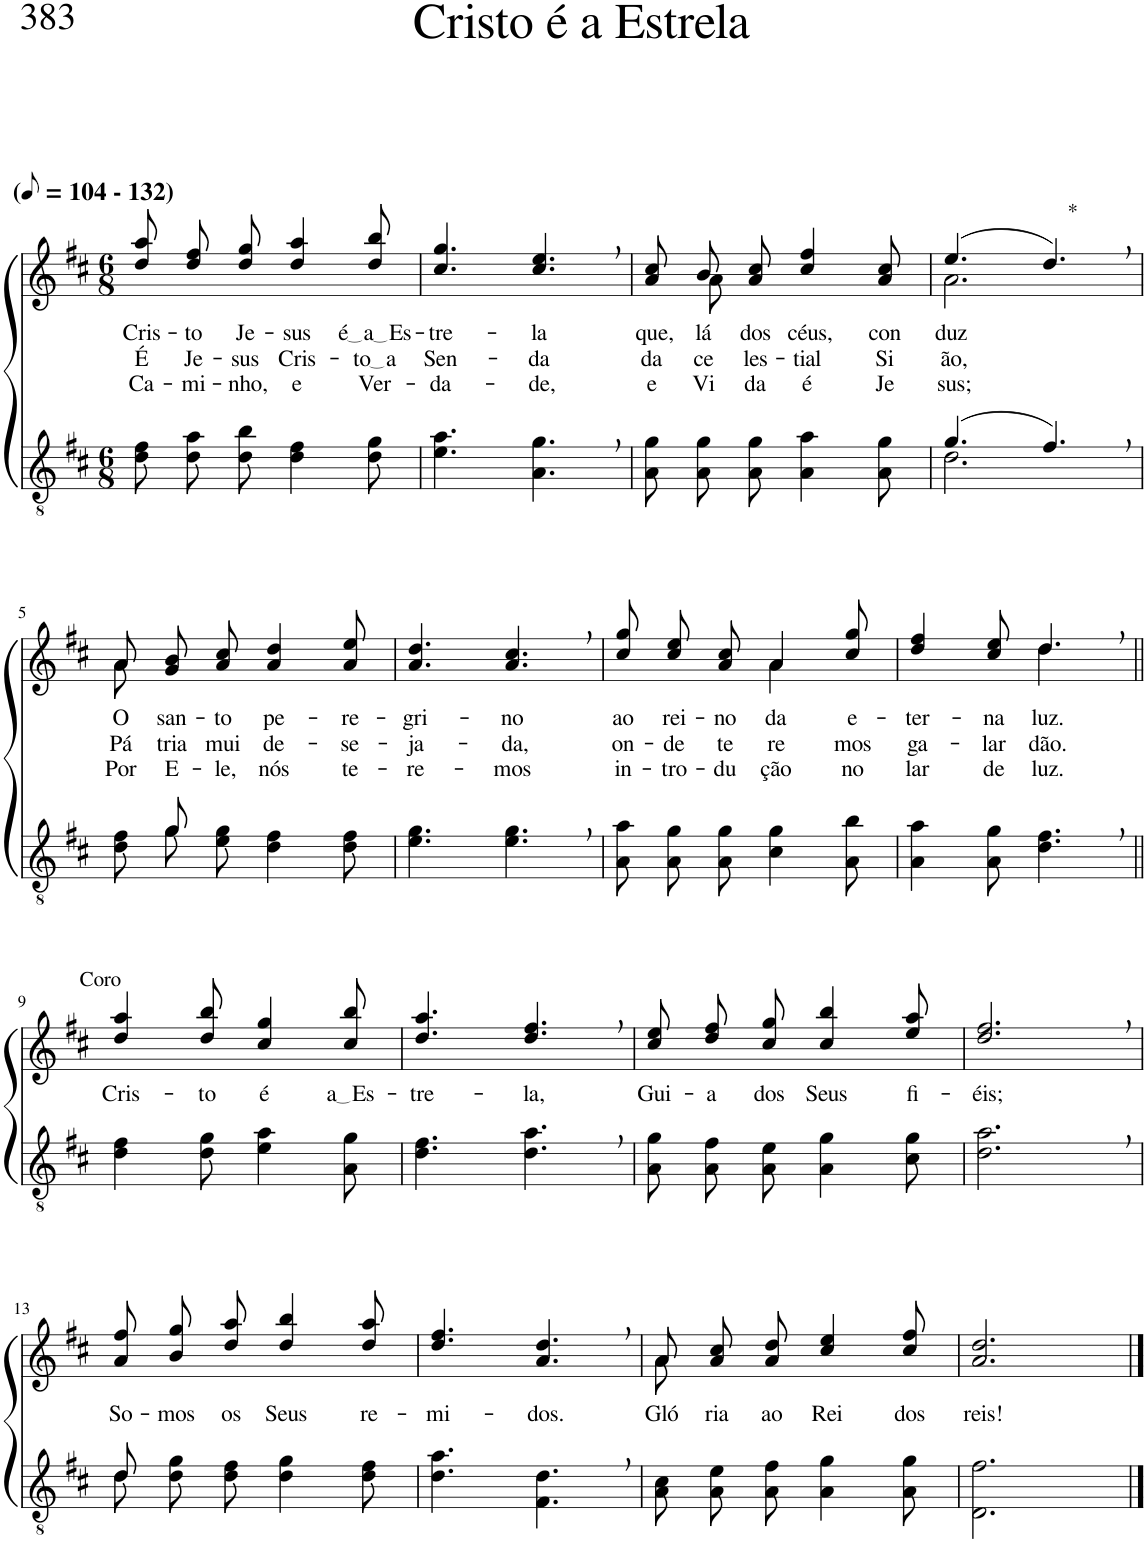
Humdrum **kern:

**kern	**kern	**text	**text	**text
*part2	*part1	*part1	*part1	*part1
*staff2	*staff1	*staff1	*staff1	*staff1
*I"Parte III e IV	*I"Parte I e II	*	*	*
*clefGv2	*clefG2	*	*	*
*Trd5c9	*Trd5c9	*	*	*
*k[f#c#]	*k[f#c#]	*	*	*
*M6/8	*M6/8	*	*	*
*MM52	*MM52	*	*	*
=1	=1	=1	=1	=1
!	!LO:TX:a:B:t=(	!	!	!
!	!LO:TX:a:B:t=- 132)	!	!	!
!	!	!LO:LY:b	!LO:LY:b	!LO:LY:b
8d\ 8f#\L	8dd\ 8aa\L	Cris-	É	Ca-
!	!	!LO:LY:b	!LO:LY:b	!LO:LY:b
8d\ 8a\	8dd\ 8ff#\	-to	Je-	-mi-
!	!	!LO:LY:b	!LO:LY:b	!LO:LY:b
8d\ 8b\J	8dd\ 8gg\J	Je-	-sus	-nho,
!	!	!LO:LY:b	!LO:LY:b	!LO:LY:b
4d\ 4f#\	4dd/ 4aa/	-sus	Cris-	e
!	!	!LO:LY:b	!LO:LY:b	!LO:LY:b
8d\ 8g\	8dd/ 8bb/	é a Es	to a	Ver-
=2	=2	=2	=2	=2
!	!	!LO:LY:b	!LO:LY:b	!LO:LY:b
4.e\ 4.a\	4.cc#/ 4.gg/	-tre-	Sen-	-da-
!	!	!LO:LY:b	!LO:LY:b	!LO:LY:b
4.A\, 4.g\,	4.cc#/, 4.ee/,	-la	-da	-de,
=3	=3	=3	=3	=3
!	!	!LO:LY:b	!LO:LY:b	!LO:LY:b
*	*^	*	*	*
8A\ 8g\L	8a\ 8cc#\L	8ryy	que,	da	e
!	!	!	!LO:LY:b	!LO:LY:b	!LO:LY:b
8A\ 8g\	8b\	8a\	lá	ce-	Vi-
!	!	!	!LO:LY:b	!LO:LY:b	!LO:LY:b
8A\ 8g\J	8a\ 8cc#\J	2ryy	dos	-les-	-da
!	!	!	!LO:LY:b	!LO:LY:b	!LO:LY:b
4A\ 4a\	4cc#/ 4ff#/	.	céus,	-tial	é
!	!	!	!LO:LY:b	!LO:LY:b	!LO:LY:b
8A\ 8g\	8a/ 8cc#/	.	con-	Si-	Je-
=4	=4	=4	=4	=4	=4
*^	*	*	*	*	*
!	!	!	!	!LO:LY:b	!LO:LY:b	!LO:LY:b
(4.g/	2.d\	(4.ee/	2.a\	-duz	-ão,	-sus;
!	!	!LO:TX:a:t=*	!	!	!	!
4.f#,/)	.	4.dd,/)	.	.	.	.
!!LO:LB:g=z	!!
=5	=5	=5	=5	=5	=5	=5
!	!	!	!	!LO:LY:b	!LO:LY:b	!LO:LY:b
8ryy	8d\ 8f#\L	8a\L	8a\	O	Pá-	Por
!	!	!	!	!LO:LY:b	!LO:LY:b	!LO:LY:b
8g/	8g\	8g\ 8b\	2ryy	san-	-tria	E-
!	!	!	!	!LO:LY:b	!LO:LY:b	!LO:LY:b
2ryy	8e\ 8g\J	8a\ 8cc#\J	.	-to	mui	-le,
!	!	!	!	!LO:LY:b	!LO:LY:b	!LO:LY:b
.	4d\ 4f#\	4a/ 4dd/	.	pe-	de-	nós
!	!	!	!	!LO:LY:b	!LO:LY:b	!LO:LY:b
.	8d\ 8f#\	8a/ 8ee/	8ryy	-re-	-se-	te-
=6	=6	=6	=6	=6	=6	=6
!	!	!	!	!LO:LY:b	!LO:LY:b	!LO:LY:b
*v	*v	*	*	*	*	*
*	*v	*v	*	*	*
4.e\ 4.g\	4.a/ 4.dd/	-gri-	-ja-	-re-
!	!	!LO:LY:b	!LO:LY:b	!LO:LY:b
4.e\, 4.g\,	4.a/, 4.cc#/,	-no	-da,	-mos
=7	=7	=7	=7	=7
!	!	!LO:LY:b	!LO:LY:b	!LO:LY:b
*	*^	*	*	*
8A\ 8a\L	8cc#\ 8gg\L	4.ryy	ao	on-	in-
!	!	!	!LO:LY:b	!LO:LY:b	!LO:LY:b
8A\ 8g\	8cc#\ 8ee\	.	rei-	-de	-tro-
!	!	!	!LO:LY:b	!LO:LY:b	!LO:LY:b
8A\ 8g\J	8a\ 8cc#\J	.	-no	te-	-du-
!	!	!	!LO:LY:b	!LO:LY:b	!LO:LY:b
4c#\ 4g\	4a/	4a\	da	-re-	-ção
!	!	!	!LO:LY:b	!LO:LY:b	!LO:LY:b
8A\ 8b\	8cc#/ 8gg/	8ryy	e-	-mos	no
=8	=8	=8	=8	=8	=8
!	!	!	!LO:LY:b	!LO:LY:b	!LO:LY:b
4A\ 4a\	4dd/ 4ff#/	4.ryy	-ter-	ga-	lar
!	!	!	!LO:LY:b	!LO:LY:b	!LO:LY:b
8A\ 8g\	8cc#/ 8ee/	.	-na	-lar-	de
!	!	!	!LO:LY:b	!LO:LY:b	!LO:LY:b
4.d\, 4.f#\,	4.dd,/	4.dd\	luz.	-dão.	luz.
!!LO:LB:g=z
=9||	=9||	=9||	=9||	=9||	=9||
!	!LO:TX:a:t=Coro	!	!	!	!
!	!	!	!LO:LY:b	!	!
*	*v	*v	*	*	*
4d\ 4f#\	4dd/ 4aa/	Cris-	.	.
!	!	!LO:LY:b	!	!
8d\ 8g\	8dd/ 8bb/	-to	.	.
!	!	!LO:LY:b	!	!
4e\ 4a\	4cc#/ 4gg/	é	.	.
!	!	!LO:LY:b	!	!
8A\ 8g\	8cc#/ 8bb/	a Es	.	.
=10	=10	=10	=10	=10
!	!	!LO:LY:b	!	!
4.d\ 4.f#\	4.dd/ 4.aa/	-tre-	.	.
!	!	!LO:LY:b	!	!
4.d\, 4.a\,	4.dd/, 4.ff#/,	-la,	.	.
=11	=11	=11	=11	=11
!	!	!LO:LY:b	!	!
8A\ 8g\L	8cc#\ 8ee\L	Gui-	.	.
!	!	!LO:LY:b	!	!
8A\ 8f#\	8dd\ 8ff#\	-a	.	.
!	!	!LO:LY:b	!	!
8A\ 8e\J	8cc#\ 8gg\J	dos	.	.
!	!	!LO:LY:b	!	!
4A\ 4g\	4cc#/ 4bb/	Seus	.	.
!	!	!LO:LY:b	!	!
8c#\ 8g\	8ee/ 8aa/	fi-	.	.
=12	=12	=12	=12	=12
!	!	!LO:LY:b	!	!
2.d\, 2.a\,	2.dd/, 2.ff#/,	-éis;	.	.
!!LO:LB:g=z
=13	=13	=13	=13	=13
*^	*	*	*	*
!	!	!	!LO:LY:b	!	!
8d\L	8d/	8a\ 8ff#\L	So-	.	.
!	!	!	!LO:LY:b	!	!
8d\ 8g\	2ryy	8b\ 8gg\	-mos	.	.
!	!	!	!LO:LY:b	!	!
8d\ 8f#\J	.	8dd\ 8aa\J	os	.	.
!	!	!	!LO:LY:b	!	!
4d\ 4g\	.	4dd/ 4bb/	Seus	.	.
!	!	!	!LO:LY:b	!	!
8d\ 8f#\	8ryy	8dd/ 8aa/	re-	.	.
=14	=14	=14	=14	=14	=14
!	!	!	!LO:LY:b	!	!
*v	*v	*	*	*	*
4.d\ 4.a\	4.dd/ 4.ff#/	-mi-	.	.
!	!	!LO:LY:b	!	!
4.F#\, 4.d\,	4.a/, 4.dd/,	-dos.	.	.
=15	=15	=15	=15	=15
*	*^	*	*	*
!	!	!	!LO:LY:b	!	!
8A\ 8c#\L	8a\L	8a\	Gló-	.	.
!	!	!	!LO:LY:b	!	!
8A\ 8e\	8a\ 8cc#\	2ryy	-ria	.	.
!	!	!	!LO:LY:b	!	!
8A\ 8f#\J	8a\ 8dd\J	.	ao	.	.
!	!	!	!LO:LY:b	!	!
4A\ 4g\	4cc#/ 4ee/	.	Rei	.	.
!	!	!	!LO:LY:b	!	!
8A\ 8g\	8cc#/ 8ff#/	8ryy	dos	.	.
=16	=16	=16	=16	=16	=16
!	!	!	!LO:LY:b	!	!
*	*v	*v	*	*	*
2.D\ 2.f#\	2.a/ 2.dd/	reis!	.	.
==	==	==	==	==
*-	*-	*-	*-	*-
